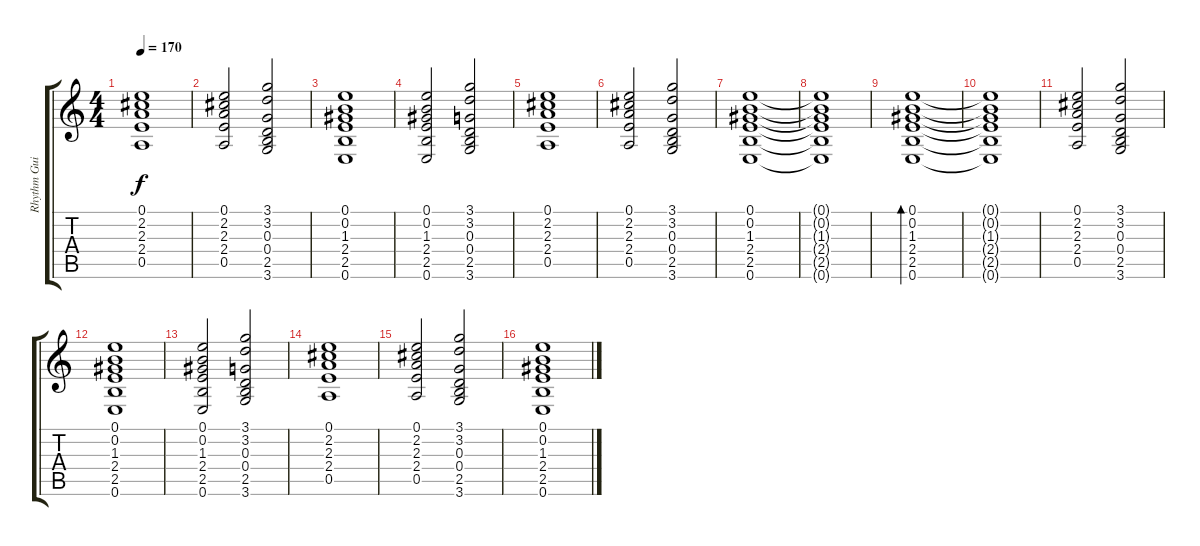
\track ("Rhythm Guitar" "Rhythm Gui") {instrument acousticguitarsteel}
\staff {score tabs}
\tuning (E4 B3 G3 D3 A2 E2) {hide}
\ts (4 4)
\tempo 170
\clef g2
\ks c
(0.1 2.2 2.3 2.4 0.5).1{dy f} |
(0.1 2.2 2.3 2.4 0.5).2 (3.1 3.2 0.3 0.4 2.5 3.6).2 |
(0.1 0.2 1.3 2.4 2.5 0.6).1 |
(0.1 0.2 1.3 2.4 2.5 0.6).2 (3.1 3.2 0.3 0.4 2.5 3.6).2 |
(0.1 2.2 2.3 2.4 0.5).1 |
(0.1 2.2 2.3 2.4 0.5).2 (3.1 3.2 0.3 0.4 2.5 3.6).2 |
(0.1 0.2 1.3 2.4 2.5 0.6).1 |
(0.1{t} 0.2{t} 1.3{t} 2.4{t} 2.5{t} 0.6{t}).1 |
(0.1 0.2 1.3 2.4 2.5 0.6).1{bd 120} |
(0.1{t} 0.2{t} 1.3{t} 2.4{t} 2.5{t} 0.6{t}).1 |
(0.1 2.2 2.3 2.4 0.5).2 (3.1 3.2 0.3 0.4 2.5 3.6).2 |
(0.1 0.2 1.3 2.4 2.5 0.6).1 |
(0.1 0.2 1.3 2.4 2.5 0.6).2 (3.1 3.2 0.3 0.4 2.5 3.6).2 |
(0.1 2.2 2.3 2.4 0.5).1 |
(0.1 2.2 2.3 2.4 0.5).2 (3.1 3.2 0.3 0.4 2.5 3.6).2 |
(0.1 0.2 1.3 2.4 2.5 0.6).1
